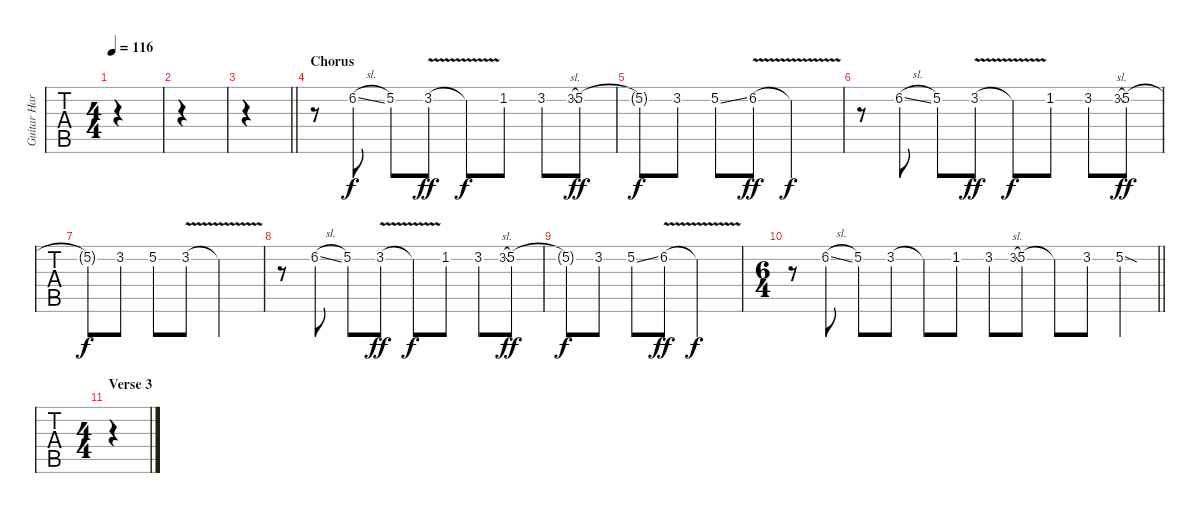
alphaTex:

\track ("Guitar Harmony (Tr. 11A)" "Guitar Har") {instrument distortionguitar}
\staff {tabs}
\tuning (E4 B3 G3 D3 A2 E2) {hide}
\ts (4 4)
\tempo 116
\clef g2
\ks c
|
|
\barLineRight lightlight
|
\section ("" "Chorus")
r.8 6.2{sl}.8 5.2.8 3.2{v ac}.8{dy ff} 3.2{t}.8{dy f} 1.2.8 3.2.8 3.2{sl}.8{gr onbeat} 5.2{ac}.8{dy ff} |
5.2{t}.8{dy f} 3.2.8 5.2{ss}.8 6.2{v ac}.8{dy ff} 6.2{t}.2{dy f} |
r.8 6.2{sl}.8 5.2.8 3.2{v ac}.8{dy ff} 3.2{t}.8{dy f} 1.2.8 3.2.8 3.2{sl}.8{gr onbeat} 5.2{ac}.8{dy ff} |
5.2{t}.8{dy f} 3.2.8 5.2.8 3.2{v}.8 3.2{t}.2 |
r.8 6.2{sl}.8 5.2.8 3.2{v ac}.8{dy ff} 3.2{t}.8{dy f} 1.2.8 3.2.8 3.2{sl}.8{gr onbeat} 5.2{ac}.8{dy ff} |
5.2{t}.8{dy f} 3.2.8 5.2{ss}.8 6.2{v ac}.8{dy ff} 6.2{t}.2{dy f} |
\ts (6 4)
\barLineRight lightlight
r.8 6.2{sl}.8 5.2.8 3.2.8 3.2{t}.8 1.2.8 3.2.8 3.2{sl}.8{gr onbeat} 5.2.8 5.2{t}.8 3.2.8 5.2{sod}.4 |
\ts (4 4)
\section ("" "Verse 3")
